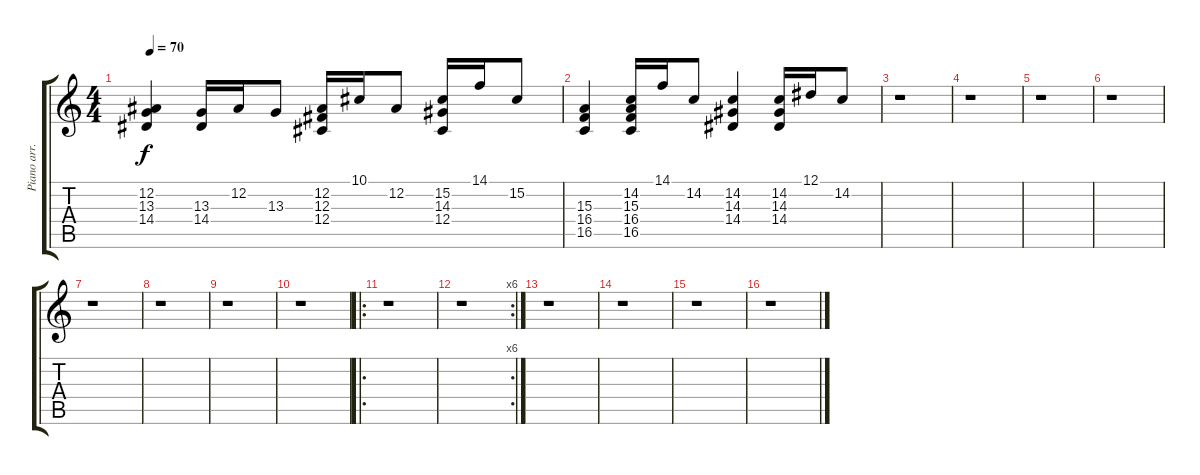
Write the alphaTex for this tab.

\track ("Piano arr. For gtr." "Piano arr.") {instrument acousticgrandpiano}
\staff {score tabs}
\tuning (Eb4 Bb3 Gb3 Db3 Ab2 Eb2) {hide}
\ts (4 4)
\tempo 70
\clef g2
\ks c
(12.2 13.3 14.4).4{dy f instrument acousticgrandpiano} (13.3 14.4).16 12.2.16 13.3.8 (12.2 12.3 12.4).16 10.1.16 12.2.8 (15.2 14.3 12.4).16 14.1.16 15.2.8 |
(15.3 16.4 16.5).4 (14.2 15.3 16.4 16.5).16 14.1.16 14.2.8 (14.2 14.3 14.4).4 (14.2 14.3 14.4).16 12.1.16 14.2.8 |
r.1 |
r.1 |
r.1 |
r.1 |
r.1 |
r.1 |
r.1 |
r.1 |
\ro
r.1 |
\rc 6
r.1 |
r.1 |
r.1 |
r.1 |
r.1
